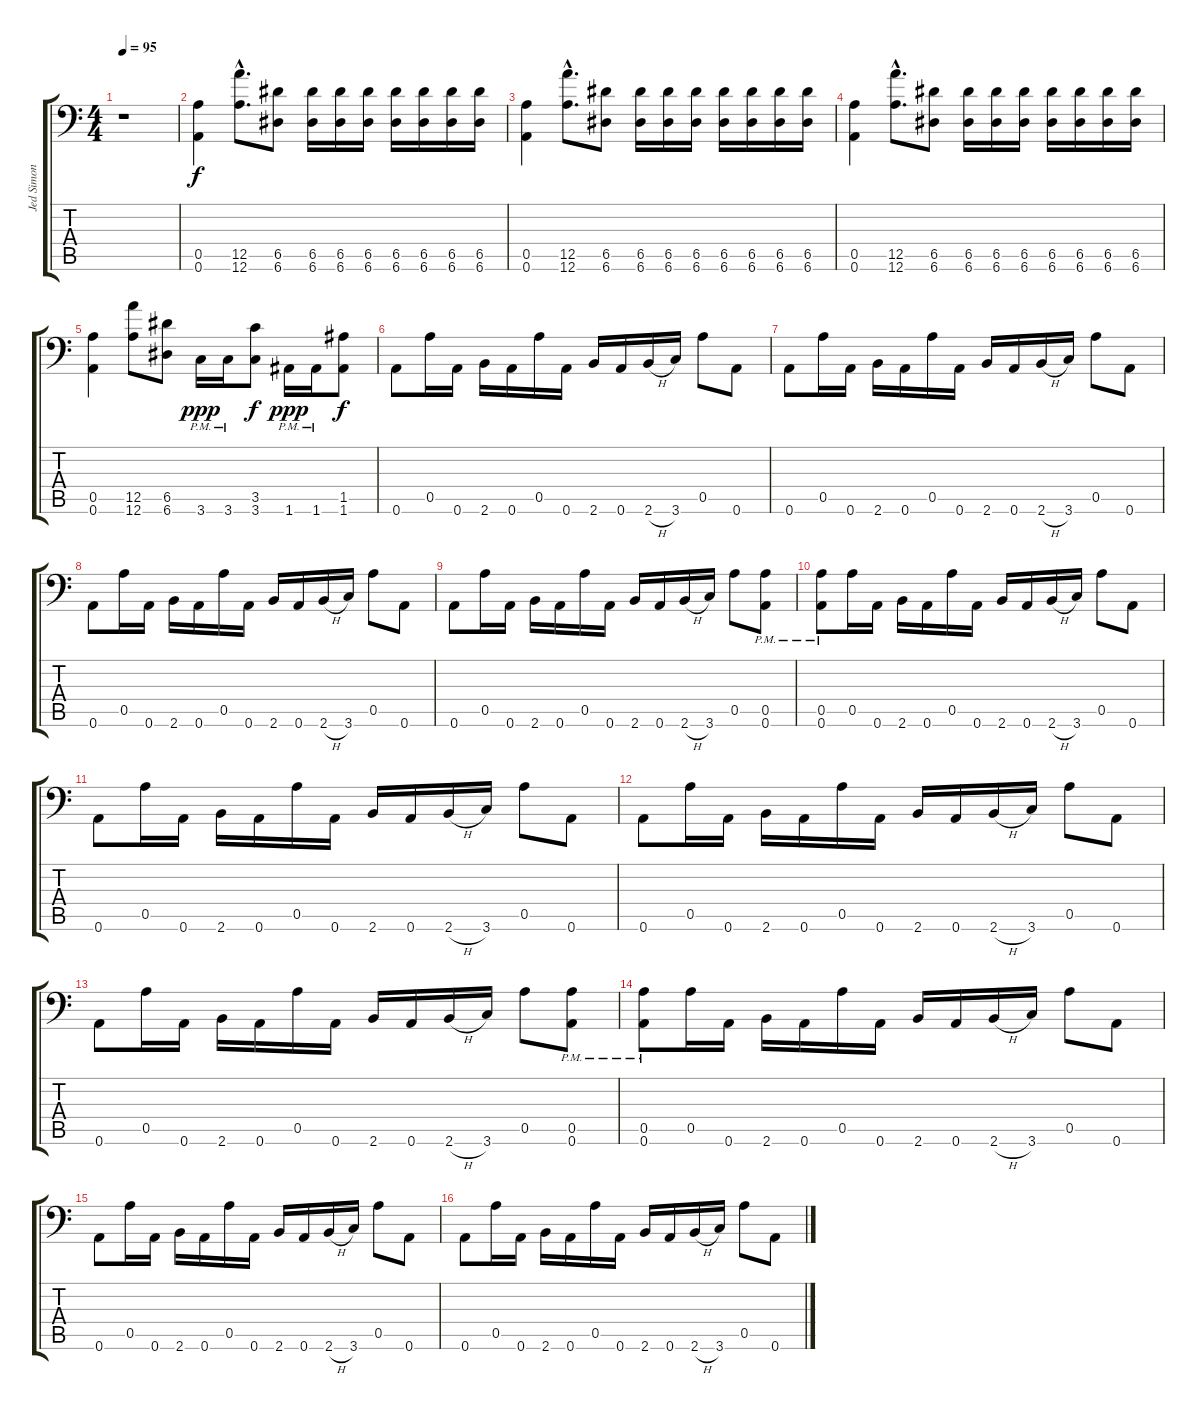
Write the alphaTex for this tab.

\track ("Jed Simon" "Jed Simon") {instrument distortionguitar}
\staff {score tabs}
\tuning (E4 A3 E3 A2 A2 A1) {hide}
\ts (4 4)
\tempo 95
\clef f4
\ks c
r.1{dy f} |
(0.5 0.6).4 (12.5{hac} 12.6{hac}).8{d} (6.5 6.6).8 (6.5 6.6).16 (6.5 6.6).16 (6.5 6.6).16 (6.5 6.6).16 (6.5 6.6).16 (6.5 6.6).16 (6.5 6.6).16 |
(0.5 0.6).4 (12.5{hac} 12.6{hac}).8{d} (6.5 6.6).8 (6.5 6.6).16 (6.5 6.6).16 (6.5 6.6).16 (6.5 6.6).16 (6.5 6.6).16 (6.5 6.6).16 (6.5 6.6).16 |
(0.5 0.6).4 (12.5{hac} 12.6{hac}).8{d} (6.5 6.6).8 (6.5 6.6).16 (6.5 6.6).16 (6.5 6.6).16 (6.5 6.6).16 (6.5 6.6).16 (6.5 6.6).16 (6.5 6.6).16 |
(0.5 0.6).4 (12.5 12.6).8 (6.5 6.6).8 3.6{pm}.16{dy ppp} 3.6{pm}.16 (3.5 3.6).8{dy f} 1.6{pm}.16{dy ppp} 1.6{pm}.16 (1.5 1.6).8{dy f} |
0.6.8 0.5.16 0.6.16 2.6.16 0.6.16 0.5.16 0.6.16 2.6.16 0.6.16 2.6{h}.16 3.6.16 0.5.8 0.6.8 |
0.6.8 0.5.16 0.6.16 2.6.16 0.6.16 0.5.16 0.6.16 2.6.16 0.6.16 2.6{h}.16 3.6.16 0.5.8 0.6.8 |
0.6.8 0.5.16 0.6.16 2.6.16 0.6.16 0.5.16 0.6.16 2.6.16 0.6.16 2.6{h}.16 3.6.16 0.5.8 0.6.8 |
0.6.8 0.5.16 0.6.16 2.6.16 0.6.16 0.5.16 0.6.16 2.6.16 0.6.16 2.6{h}.16 3.6.16 0.5.8 (0.5{pm} 0.6{pm}).8 |
(0.5{pm} 0.6{pm}).8 0.5.16 0.6.16 2.6.16 0.6.16 0.5.16 0.6.16 2.6.16 0.6.16 2.6{h}.16 3.6.16 0.5.8 0.6.8 |
0.6.8 0.5.16 0.6.16 2.6.16 0.6.16 0.5.16 0.6.16 2.6.16 0.6.16 2.6{h}.16 3.6.16 0.5.8 0.6.8 |
0.6.8 0.5.16 0.6.16 2.6.16 0.6.16 0.5.16 0.6.16 2.6.16 0.6.16 2.6{h}.16 3.6.16 0.5.8 0.6.8 |
0.6.8 0.5.16 0.6.16 2.6.16 0.6.16 0.5.16 0.6.16 2.6.16 0.6.16 2.6{h}.16 3.6.16 0.5.8 (0.5{pm} 0.6{pm}).8 |
(0.5{pm} 0.6{pm}).8 0.5.16 0.6.16 2.6.16 0.6.16 0.5.16 0.6.16 2.6.16 0.6.16 2.6{h}.16 3.6.16 0.5.8 0.6.8 |
0.6.8 0.5.16 0.6.16 2.6.16 0.6.16 0.5.16 0.6.16 2.6.16 0.6.16 2.6{h}.16 3.6.16 0.5.8 0.6.8 |
0.6.8 0.5.16 0.6.16 2.6.16 0.6.16 0.5.16 0.6.16 2.6.16 0.6.16 2.6{h}.16 3.6.16 0.5.8 0.6.8
